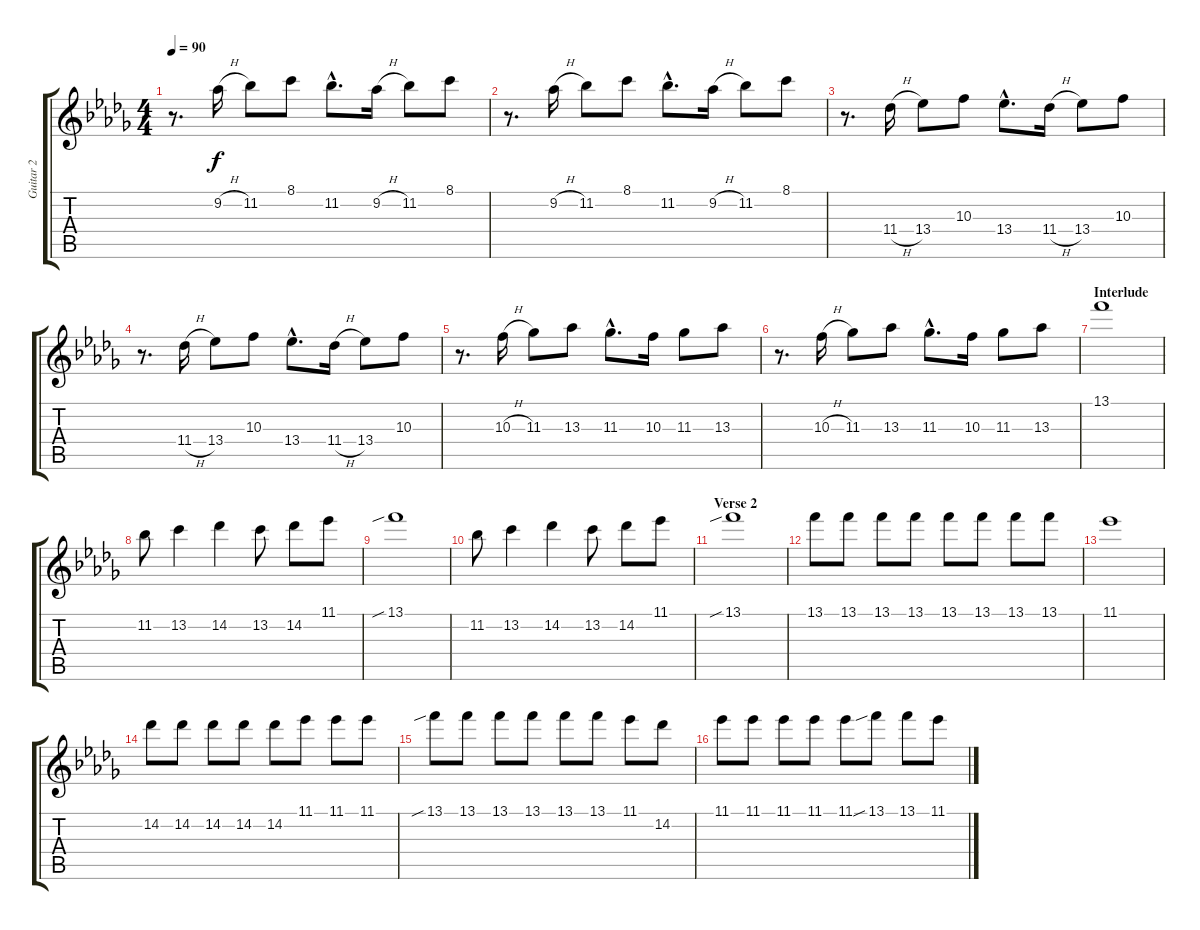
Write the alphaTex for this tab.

\track ("Guitar 2" "Guitar 2") {instrument acousticguitarnylon}
\staff {score tabs}
\tuning (E4 B3 G3 D3 A2 E2) {hide}
\ts (4 4)
\tempo 90
\clef g2
\ks db
r.8{d dy f} 9.2{h}.16 11.2.8 8.1.8 11.2{hac}.8{d} 9.2{h}.16 11.2.8 8.1.8 |
r.8{d} 9.2{h}.16 11.2.8 8.1.8 11.2{hac}.8{d} 9.2{h}.16 11.2.8 8.1.8 |
r.8{d} 11.4{h}.16 13.4.8 10.3.8 13.4{hac}.8{d} 11.4{h}.16 13.4.8 10.3.8 |
r.8{d} 11.4{h}.16 13.4.8 10.3.8 13.4{hac}.8{d} 11.4{h}.16 13.4.8 10.3.8 |
r.8{d} 10.3{h}.16 11.3.8 13.3.8 11.3{hac}.8{d} 10.3.16 11.3.8 13.3.8 |
r.8{d} 10.3{h}.16 11.3.8 13.3.8 11.3{hac}.8{d} 10.3.16 11.3.8 13.3.8 |
\section ("" "Interlude")
13.1.1 |
11.2.8 13.2.4 14.2.4 13.2.8 14.2.8 11.1.8 |
13.1{sib}.1 |
11.2.8 13.2.4 14.2.4 13.2.8 14.2.8 11.1.8 |
\section ("" "Verse 2")
13.1{sib}.1 |
13.1.8{volume 9} 13.1.8 13.1.8 13.1.8 13.1.8 13.1.8 13.1.8 13.1.8 |
11.1.1 |
14.2.8 14.2.8 14.2.8 14.2.8 14.2.8 11.1.8 11.1.8 11.1.8 |
13.1{sib}.8 13.1.8 13.1.8 13.1.8 13.1.8 13.1.8 11.1.8 14.2.8 |
11.1.8 11.1.8 11.1.8 11.1.8 11.1.8 13.1{sib}.8 13.1.8 11.1.8
